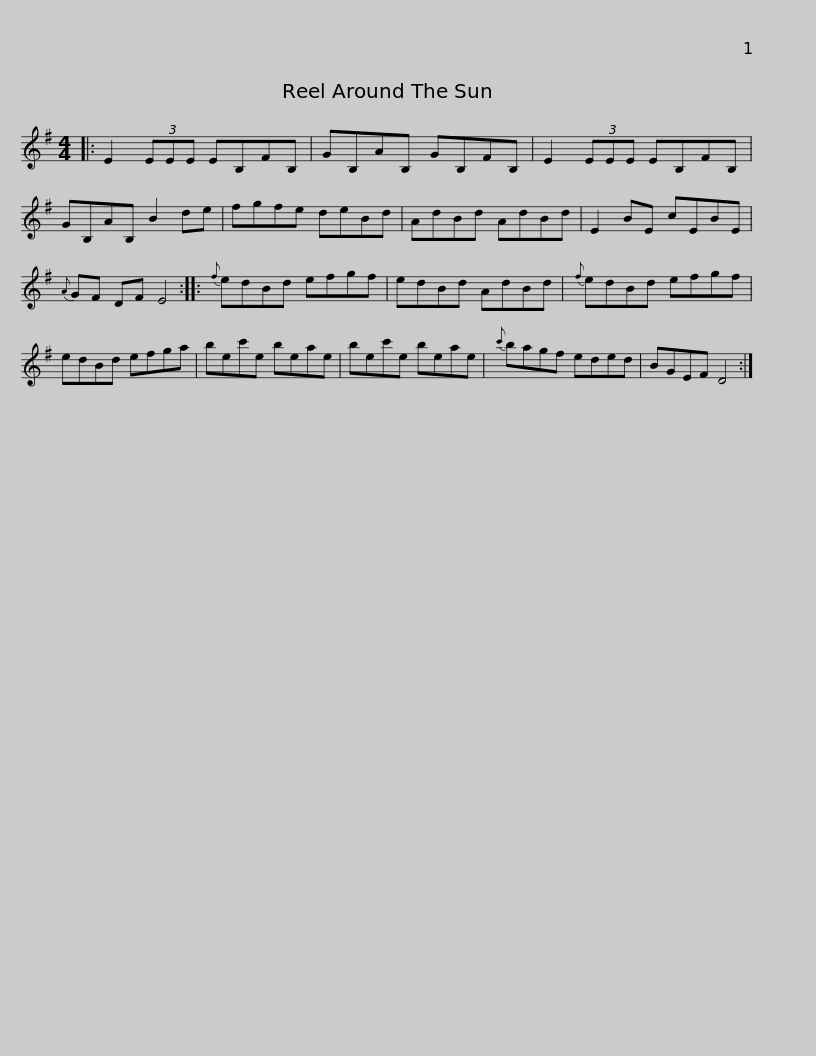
X:1
L:1/8
M:4/4
I:linebreak $
K:Emin
V:1 treble
V:1
|: E2 (3EEE EB,FB, | GB,AB, GB,FB, | E2 (3EEE EB,FB, | GB,AB, B2 de | fgfe deBd |$ %5
 AdBd AdBd | E2 BE cEBE |{A} GF DF E4 ::{f} edBd efgf | edBd AdBd |$ %10
{f} edBd efgf | edBd efga | bec'e beae | bec'e beae |{c'} bagf eded |$ %15
 BGEF D4 :| %16
